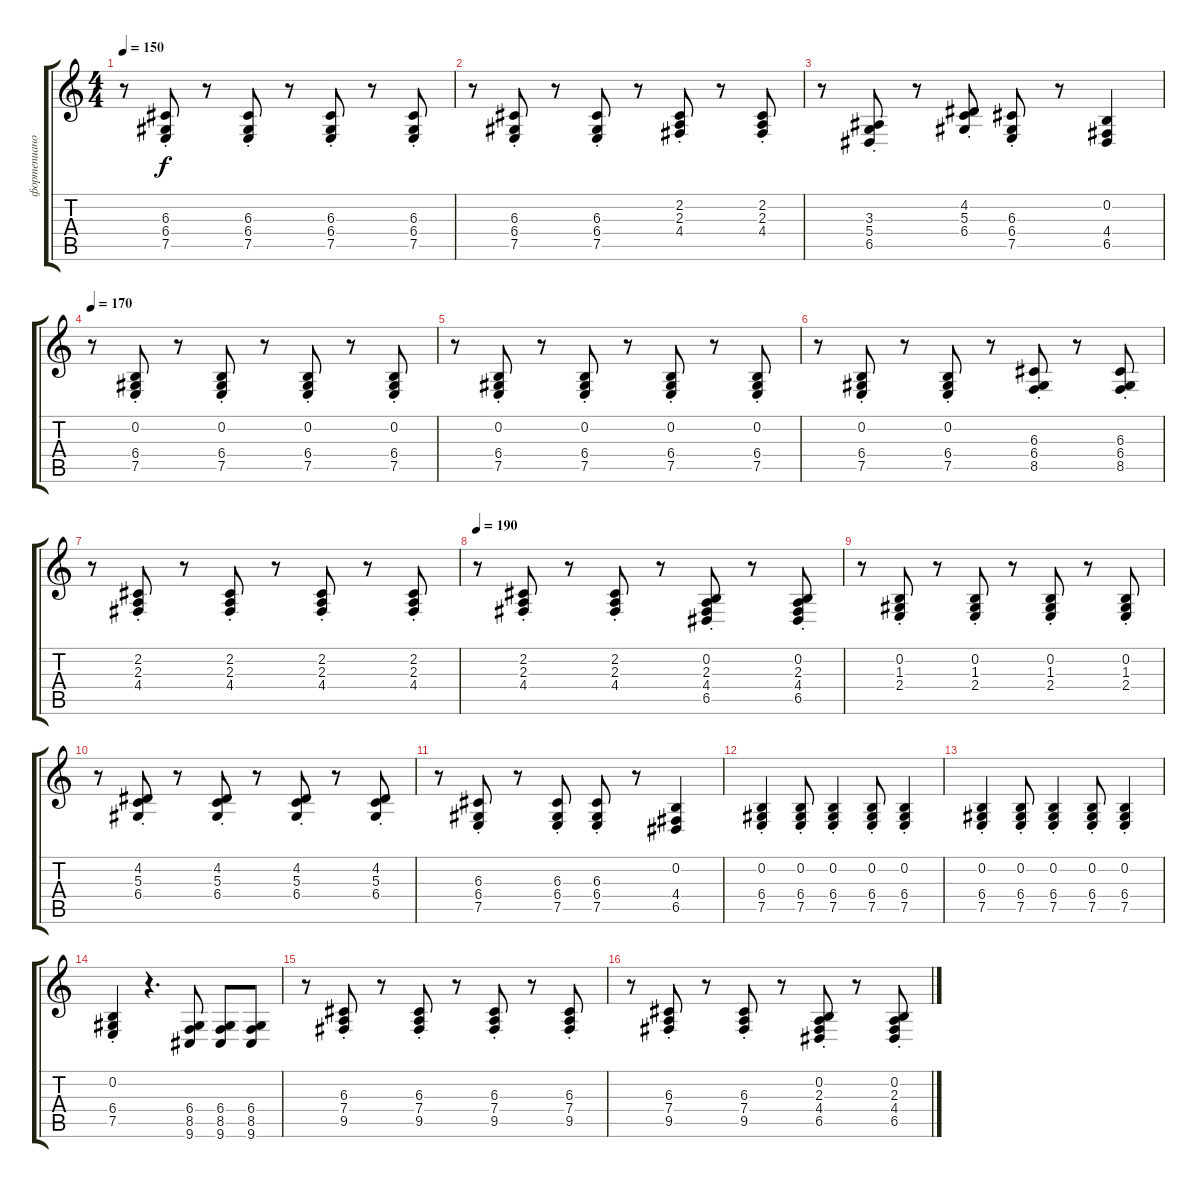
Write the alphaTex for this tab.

\track ("фортепиано (аккорды)" "фортепиано") {instrument acousticgrandpiano}
\staff {score tabs}
\tuning (E4 B3 G3 D3 A2 E2) {hide}
\ts (4 4)
\tempo 150
\clef g2
\ks c
r.8{dy f} (6.3{st} 6.4{st} 7.5{st}).8 r.8 (6.3{st} 6.4{st} 7.5{st}).8 r.8 (6.3{st} 6.4{st} 7.5{st}).8 r.8 (6.3{st} 6.4{st} 7.5{st}).8 |
r.8 (6.3{st} 6.4{st} 7.5{st}).8 r.8 (6.3{st} 6.4{st} 7.5{st}).8 r.8 (2.2{st} 2.3{st} 4.4{st}).8 r.8 (2.2{st} 2.3{st} 4.4{st}).8 |
r.8 (3.3{st} 5.4{st} 6.5{st}).8 r.8 (4.2{st} 5.3{st} 6.4{st}).8 (6.3{st} 6.4{st} 7.5{st}).8 r.8 (0.2 4.4 6.5).4 |
\tempo 170
r.8 (0.2{st} 6.4{st} 7.5{st}).8 r.8 (0.2{st} 6.4{st} 7.5{st}).8 r.8 (0.2{st} 6.4{st} 7.5{st}).8 r.8 (0.2{st} 6.4{st} 7.5{st}).8 |
r.8 (0.2{st} 6.4{st} 7.5{st}).8 r.8 (0.2{st} 6.4{st} 7.5{st}).8 r.8 (0.2{st} 6.4{st} 7.5{st}).8 r.8 (0.2{st} 6.4{st} 7.5{st}).8 |
r.8 (0.2{st} 6.4{st} 7.5{st}).8 r.8 (0.2{st} 6.4{st} 7.5{st}).8 r.8 (6.3{st} 6.4{st} 8.5{st}).8 r.8 (6.3{st} 6.4{st} 8.5{st}).8 |
r.8 (2.2{st} 2.3{st} 4.4{st}).8 r.8 (2.2{st} 2.3{st} 4.4{st}).8 r.8 (2.2{st} 2.3{st} 4.4{st}).8 r.8 (2.2{st} 2.3{st} 4.4{st}).8 |
\tempo 190
r.8 (2.2{st} 2.3{st} 4.4{st}).8 r.8 (2.2{st} 2.3{st} 4.4{st}).8 r.8 (0.2{st} 2.3{st} 4.4{st} 6.5{st}).8 r.8 (0.2{st} 2.3{st} 4.4{st} 6.5{st}).8 |
r.8 (0.2{st} 1.3{st} 2.4{st}).8 r.8 (0.2{st} 1.3{st} 2.4{st}).8 r.8 (0.2{st} 1.3{st} 2.4{st}).8 r.8 (0.2{st} 1.3{st} 2.4{st}).8 |
r.8 (4.2{st} 5.3{st} 6.4{st}).8 r.8 (4.2{st} 5.3{st} 6.4{st}).8 r.8 (4.2{st} 5.3{st} 6.4{st}).8 r.8 (4.2{st} 5.3{st} 6.4{st}).8 |
r.8 (6.3{st} 6.4{st} 7.5{st}).8 r.8 (6.3{st} 6.4{st} 7.5{st}).8 (6.3{st} 6.4{st} 7.5{st}).8 r.8 (0.2 4.4 6.5).4 |
(0.2{st} 6.4{st} 7.5{st}).4 (0.2{st} 6.4{st} 7.5{st}).8 (0.2{st} 6.4{st} 7.5{st}).4 (0.2{st} 6.4{st} 7.5{st}).8 (0.2{st} 6.4{st} 7.5{st}).4 |
(0.2{st} 6.4{st} 7.5{st}).4 (0.2{st} 6.4{st} 7.5{st}).8 (0.2{st} 6.4{st} 7.5{st}).4 (0.2{st} 6.4{st} 7.5{st}).8 (0.2{st} 6.4{st} 7.5{st}).4 |
(0.2{st} 6.4{st} 7.5{st}).4 r.4{d} (6.4 8.5 9.6).8 (6.4 8.5 9.6).8 (6.4 8.5 9.6).8 |
r.8 (6.3{st} 7.4{st} 9.5{st}).8 r.8 (6.3{st} 7.4{st} 9.5{st}).8 r.8 (6.3{st} 7.4{st} 9.5{st}).8 r.8 (6.3{st} 7.4{st} 9.5{st}).8 |
r.8 (6.3{st} 7.4{st} 9.5{st}).8 r.8 (6.3{st} 7.4{st} 9.5{st}).8 r.8 (0.2{st} 2.3{st} 4.4{st} 6.5{st}).8 r.8 (0.2{st} 2.3{st} 4.4{st} 6.5{st}).8
